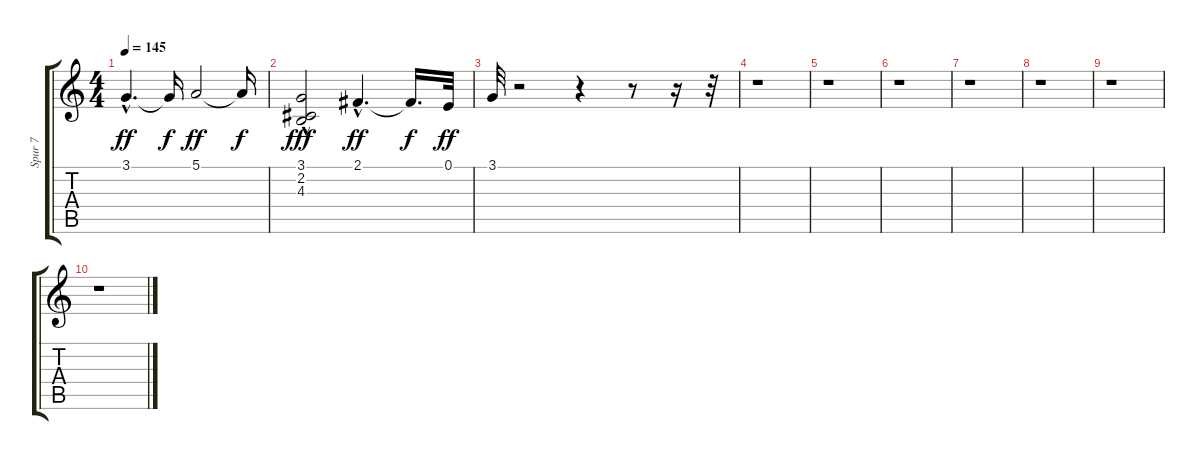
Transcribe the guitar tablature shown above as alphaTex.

\track ("Spur 7" "Spur 7") {instrument stringensemble1}
\staff {score tabs}
\tuning (E4 B3 G3 D3 A2 E2) {hide}
\ts (4 4)
\tempo 145
\clef g2
\ks c
3.1{hac}.4{d dy ff} 3.1{t}.16{dy f} 5.1.2{dy ff} 5.1{t}.16{dy f} |
(3.1 2.2 4.3{hac}).2{dy fff} 2.1{hac}.4{d dy ff} 2.1{t}.16{d dy f} 0.1.32{dy ff} |
3.1.32 r.2 r.4 r.8 r.16 r.32 |
r.1 |
r.1 |
r.1 |
r.1 |
r.1 |
r.1 |
r.1
